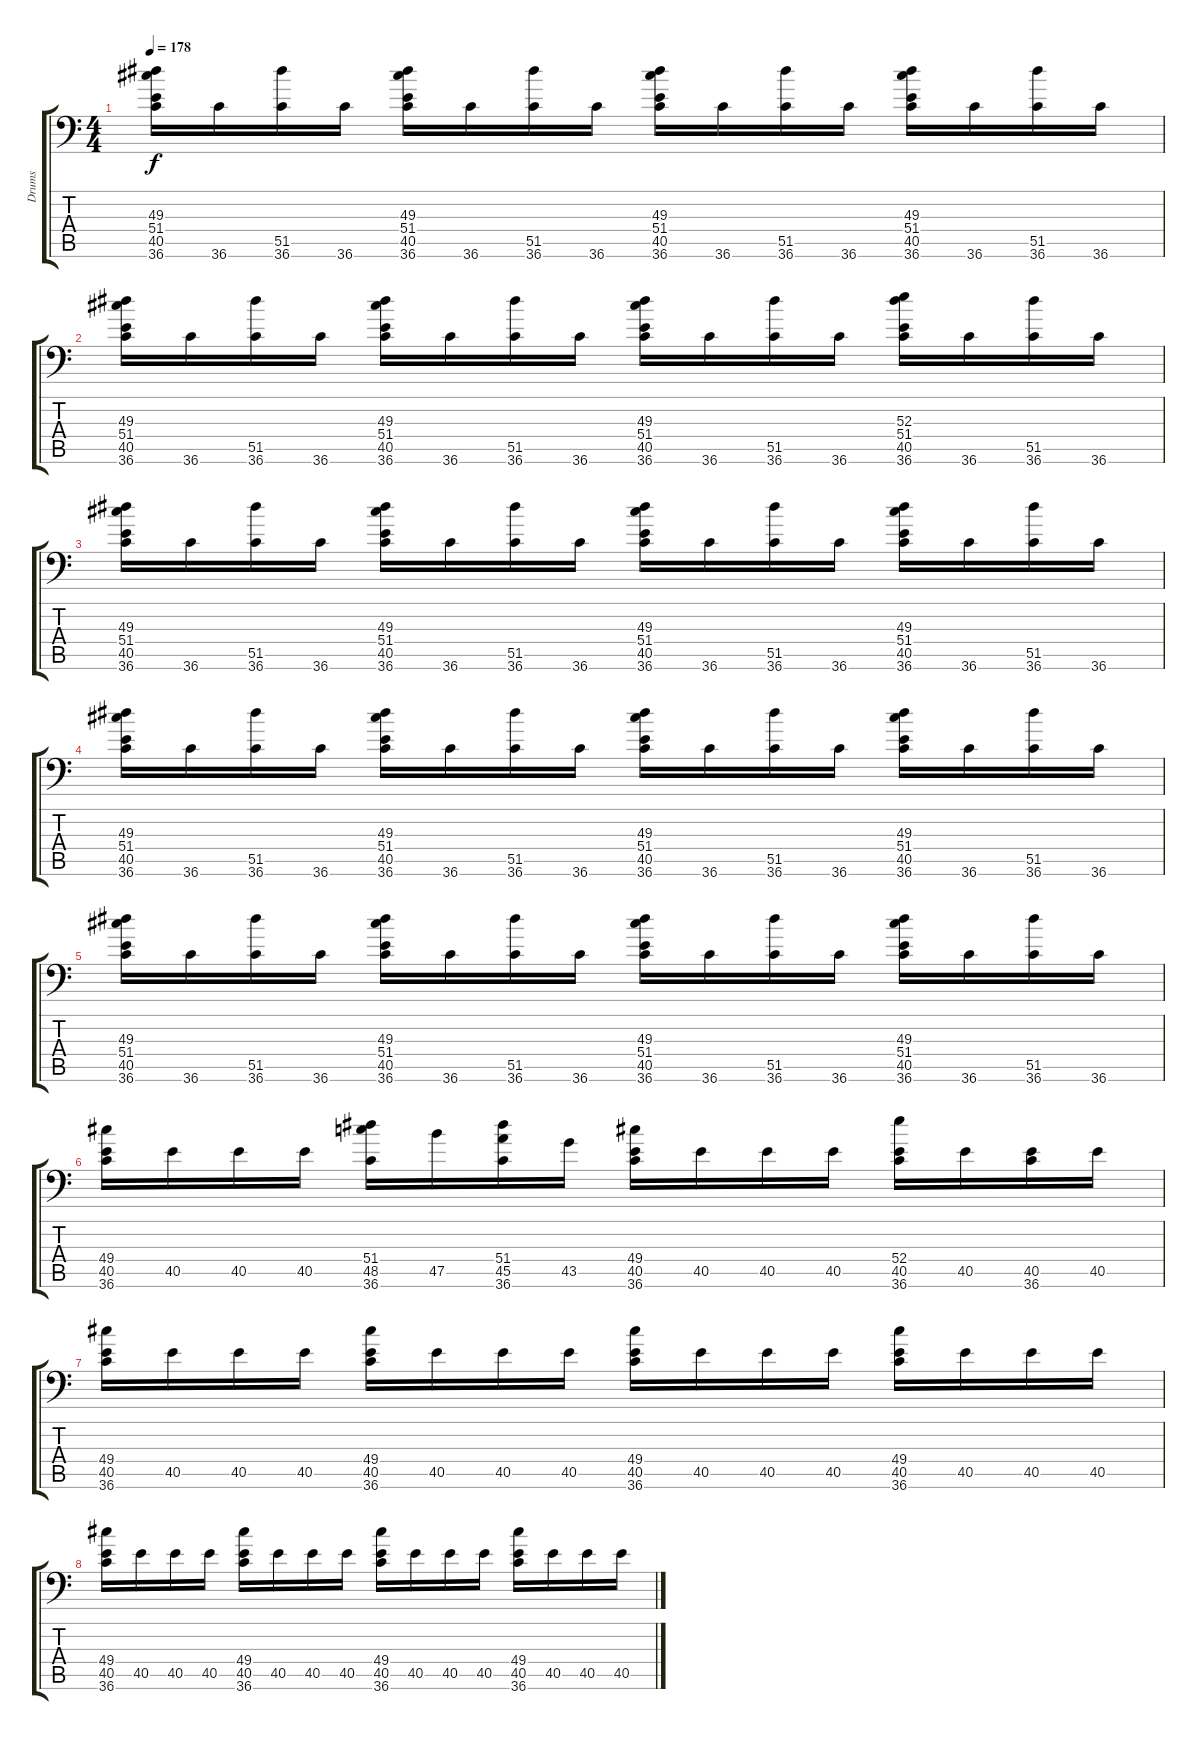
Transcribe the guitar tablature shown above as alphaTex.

\track ("Drums" "Drums") {instrument acousticgrandpiano}
\staff {score tabs}
\tuning (C-1 C-1 C-1 C-1 C-1 C-1) {hide}
\ts (4 4)
\tempo 178
\clef f4
\ks c
(49.3 51.4 40.5 36.6).16{dy f} 36.6.16 (51.5 36.6).16 36.6.16 (49.3 51.4 40.5 36.6).16 36.6.16 (51.5 36.6).16 36.6.16 (49.3 51.4 40.5 36.6).16 36.6.16 (51.5 36.6).16 36.6.16 (49.3 51.4 40.5 36.6).16 36.6.16 (51.5 36.6).16 36.6.16 |
(49.3 51.4 40.5 36.6).16 36.6.16 (51.5 36.6).16 36.6.16 (49.3 51.4 40.5 36.6).16 36.6.16 (51.5 36.6).16 36.6.16 (49.3 51.4 40.5 36.6).16 36.6.16 (51.5 36.6).16 36.6.16 (52.3 51.4 40.5 36.6).16 36.6.16 (51.5 36.6).16 36.6.16 |
(49.3 51.4 40.5 36.6).16 36.6.16 (51.5 36.6).16 36.6.16 (49.3 51.4 40.5 36.6).16 36.6.16 (51.5 36.6).16 36.6.16 (49.3 51.4 40.5 36.6).16 36.6.16 (51.5 36.6).16 36.6.16 (49.3 51.4 40.5 36.6).16 36.6.16 (51.5 36.6).16 36.6.16 |
(49.3 51.4 40.5 36.6).16 36.6.16 (51.5 36.6).16 36.6.16 (49.3 51.4 40.5 36.6).16 36.6.16 (51.5 36.6).16 36.6.16 (49.3 51.4 40.5 36.6).16 36.6.16 (51.5 36.6).16 36.6.16 (49.3 51.4 40.5 36.6).16 36.6.16 (51.5 36.6).16 36.6.16 |
(49.3 51.4 40.5 36.6).16 36.6.16 (51.5 36.6).16 36.6.16 (49.3 51.4 40.5 36.6).16 36.6.16 (51.5 36.6).16 36.6.16 (49.3 51.4 40.5 36.6).16 36.6.16 (51.5 36.6).16 36.6.16 (49.3 51.4 40.5 36.6).16 36.6.16 (51.5 36.6).16 36.6.16 |
(49.4 40.5 36.6).16 40.5.16 40.5.16 40.5.16 (51.4 48.5 36.6).16 47.5.16 (51.4 45.5 36.6).16 43.5.16 (49.4 40.5 36.6).16 40.5.16 40.5.16 40.5.16 (52.4 40.5 36.6).16 40.5.16 (40.5 36.6).16 40.5.16 |
(49.4 40.5 36.6).16 40.5.16 40.5.16 40.5.16 (49.4 40.5 36.6).16 40.5.16 40.5.16 40.5.16 (49.4 40.5 36.6).16 40.5.16 40.5.16 40.5.16 (49.4 40.5 36.6).16 40.5.16 40.5.16 40.5.16 |
(49.4 40.5 36.6).16 40.5.16 40.5.16 40.5.16 (49.4 40.5 36.6).16 40.5.16 40.5.16 40.5.16 (49.4 40.5 36.6).16 40.5.16 40.5.16 40.5.16 (49.4 40.5 36.6).16 40.5.16 40.5.16 40.5.16
